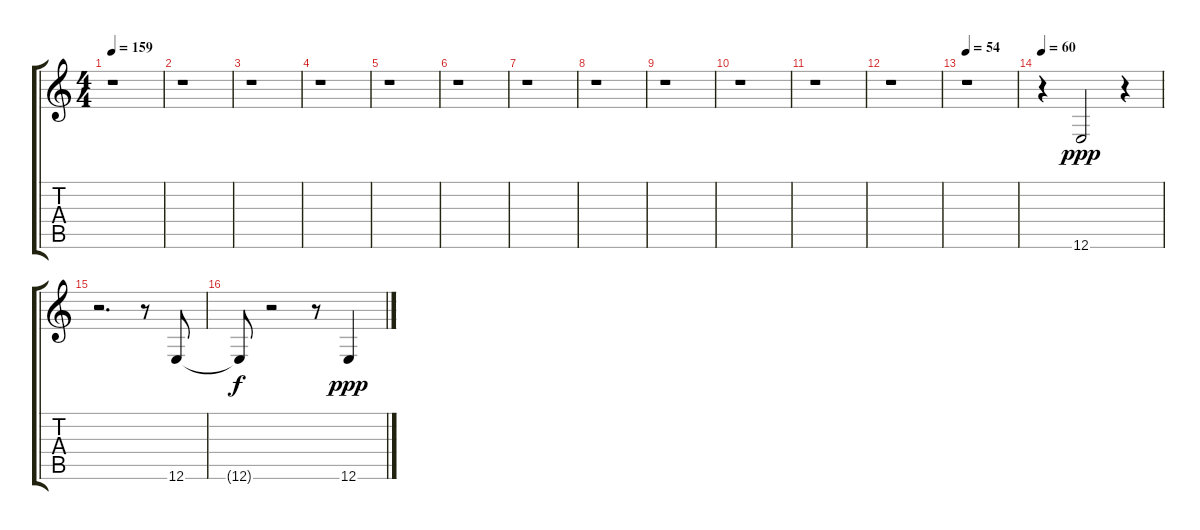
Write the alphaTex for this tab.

\track "" {instrument seashore}
\staff {score tabs}
\tuning (E4 B3 G3 D3 A2 E2) {hide}
\ts (4 4)
\tempo 159
\clef g2
\ks c
r.1{dy pp} |
r.1 |
r.1 |
r.1 |
r.1 |
r.1 |
r.1 |
r.1 |
r.1 |
r.1 |
r.1 |
r.1 |
\tempo 54
r.1 |
\tempo 60
r.4 12.6.2{dy ppp} r.4 |
r.2{d} r.8 12.6.8 |
12.6{t}.8{dy f} r.2 r.8 12.6.4{dy ppp}
